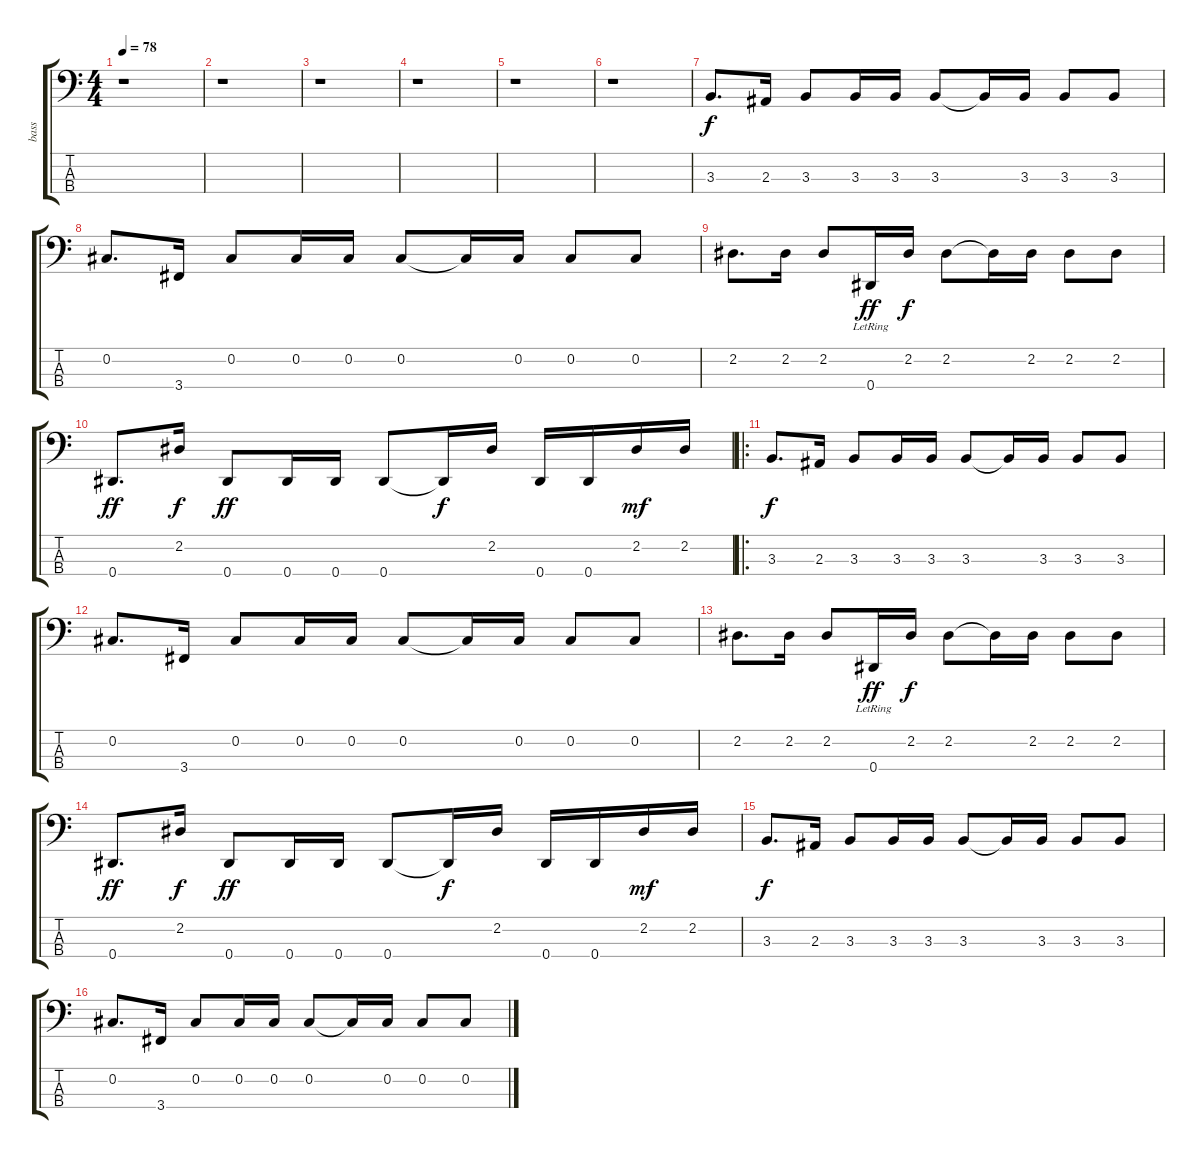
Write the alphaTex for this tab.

\track ("bass" "bass") {instrument electricbassfinger}
\staff {score tabs}
\tuning (Gb2 Db2 Ab1 Eb1) {hide}
\ts (4 4)
\tempo 78
\clef f4
\ks c
r.1{dy f instrument electricbassfinger} |
r.1 |
r.1 |
r.1 |
r.1 |
r.1 |
3.3.8{d} 2.3.16 3.3.8 3.3.16 3.3.16 3.3.8 3.3{t}.16 3.3.16 3.3.8 3.3.8 |
0.2.8{d} 3.4.16 0.2.8 0.2.16 0.2.16 0.2.8 0.2{t}.16 0.2.16 0.2.8 0.2.8 |
2.2.8{d} 2.2.16 2.2.8 0.4{lr}.16{dy ff} 2.2.16{dy f} 2.2.8 2.2{t}.16 2.2.16 2.2.8 2.2.8 |
0.4.8{d dy ff} 2.2.16{dy f} 0.4.8{dy ff} 0.4.16 0.4.16 0.4.8 0.4{t}.16{dy f} 2.2.16 0.4.16 0.4.16 2.2.16{dy mf} 2.2.16 |
\ro
3.3.8{d dy f} 2.3.16 3.3.8 3.3.16 3.3.16 3.3.8 3.3{t}.16 3.3.16 3.3.8 3.3.8 |
0.2.8{d} 3.4.16 0.2.8 0.2.16 0.2.16 0.2.8 0.2{t}.16 0.2.16 0.2.8 0.2.8 |
2.2.8{d} 2.2.16 2.2.8 0.4{lr}.16{dy ff} 2.2.16{dy f} 2.2.8 2.2{t}.16 2.2.16 2.2.8 2.2.8 |
0.4.8{d dy ff} 2.2.16{dy f} 0.4.8{dy ff} 0.4.16 0.4.16 0.4.8 0.4{t}.16{dy f} 2.2.16 0.4.16 0.4.16 2.2.16{dy mf} 2.2.16 |
3.3.8{d dy f} 2.3.16 3.3.8 3.3.16 3.3.16 3.3.8 3.3{t}.16 3.3.16 3.3.8 3.3.8 |
0.2.8{d} 3.4.16 0.2.8 0.2.16 0.2.16 0.2.8 0.2{t}.16 0.2.16 0.2.8 0.2.8
